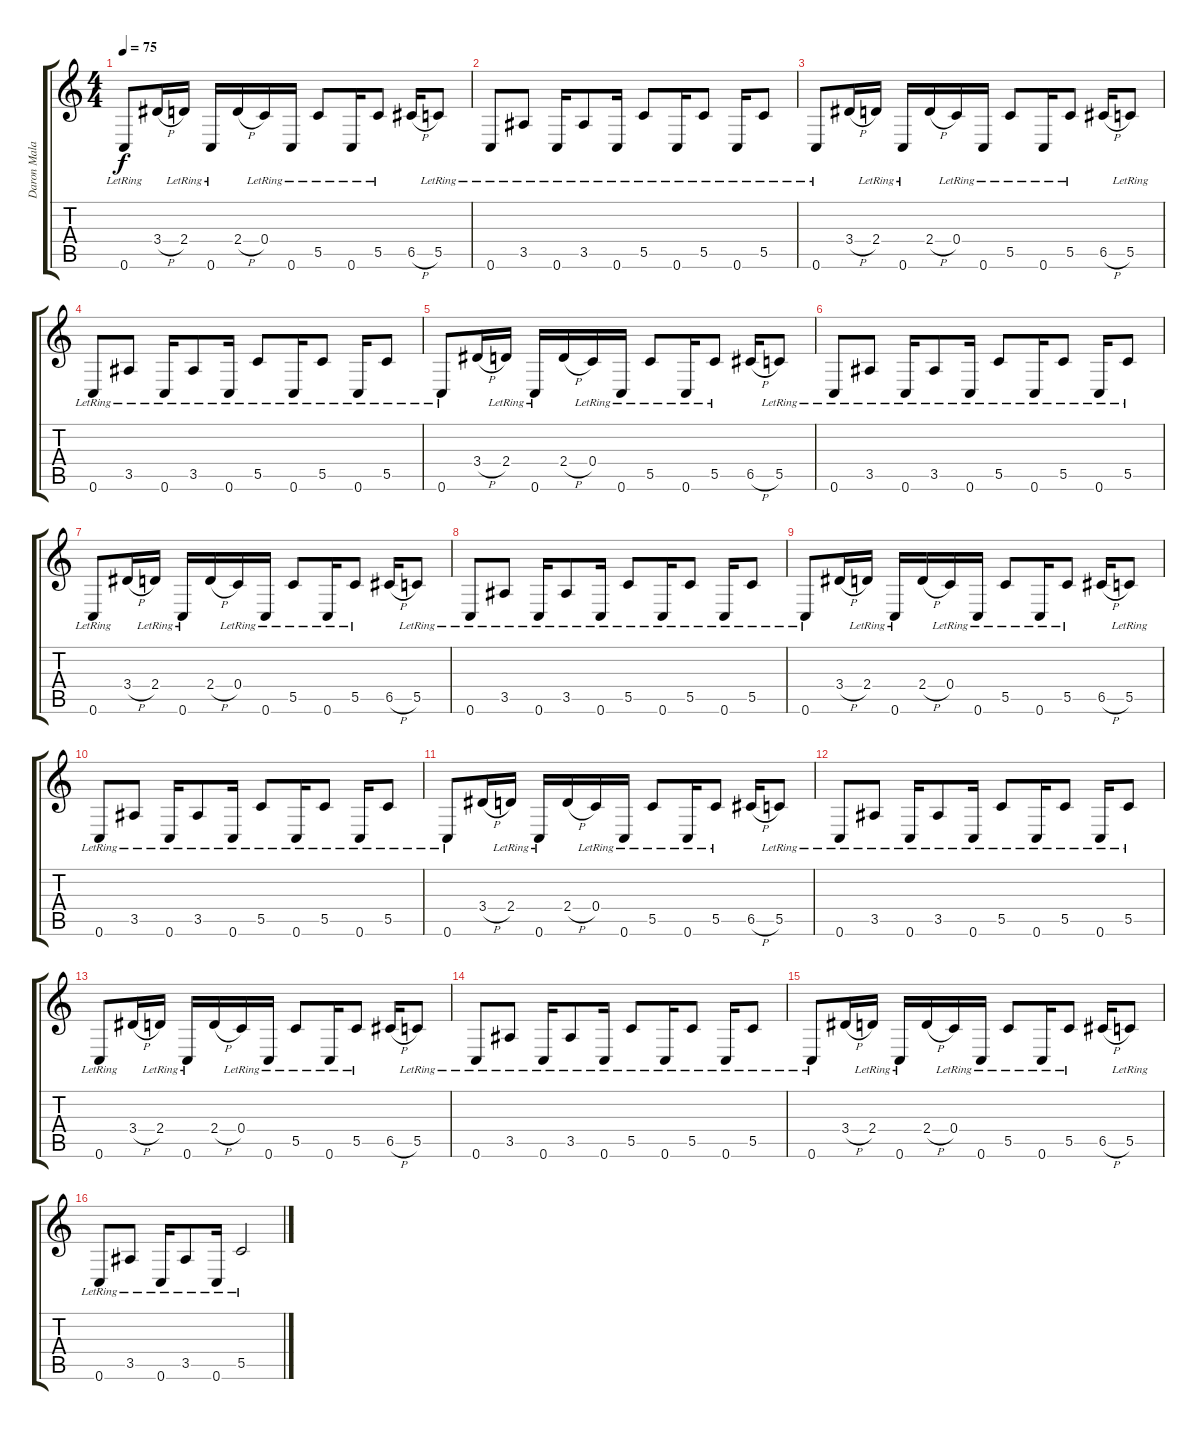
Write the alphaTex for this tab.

\track ("Daron Malakian" "Daron Mala") {instrument electricguitarclean}
\staff {score tabs}
\tuning (D4 A3 F3 C3 G2 C2) {hide}
\ts (4 4)
\tempo 75
\clef g2
\ks c
0.6{lr}.8{dy f instrument electricguitarclean} 3.4{h}.16 2.4{lr}.16 0.6{lr}.16 2.4{h}.16 0.4{lr}.16 0.6{lr}.16 5.5{lr}.8 0.6{lr}.16 5.5{lr}.8 6.5{h}.16 5.5{lr}.8 |
0.6{lr}.8 3.5{lr}.8 0.6{lr}.16 3.5{lr}.8 0.6{lr}.16 5.5{lr}.8 0.6{lr}.16 5.5{lr}.8 0.6{lr}.16 5.5{lr}.8 |
0.6{lr}.8 3.4{h}.16 2.4{lr}.16 0.6{lr}.16 2.4{h}.16 0.4{lr}.16 0.6{lr}.16 5.5{lr}.8 0.6{lr}.16 5.5{lr}.8 6.5{h}.16 5.5{lr}.8 |
0.6{lr}.8 3.5{lr}.8 0.6{lr}.16 3.5{lr}.8 0.6{lr}.16 5.5{lr}.8 0.6{lr}.16 5.5{lr}.8 0.6{lr}.16 5.5{lr}.8 |
0.6{lr}.8 3.4{h}.16 2.4{lr}.16 0.6{lr}.16 2.4{h}.16 0.4{lr}.16 0.6{lr}.16 5.5{lr}.8 0.6{lr}.16 5.5{lr}.8 6.5{h}.16 5.5{lr}.8 |
0.6{lr}.8 3.5{lr}.8 0.6{lr}.16 3.5{lr}.8 0.6{lr}.16 5.5{lr}.8 0.6{lr}.16 5.5{lr}.8 0.6{lr}.16 5.5{lr}.8 |
0.6{lr}.8 3.4{h}.16 2.4{lr}.16 0.6{lr}.16 2.4{h}.16 0.4{lr}.16 0.6{lr}.16 5.5{lr}.8 0.6{lr}.16 5.5{lr}.8 6.5{h}.16 5.5{lr}.8 |
0.6{lr}.8 3.5{lr}.8 0.6{lr}.16 3.5{lr}.8 0.6{lr}.16 5.5{lr}.8 0.6{lr}.16 5.5{lr}.8 0.6{lr}.16 5.5{lr}.8 |
0.6{lr}.8 3.4{h}.16 2.4{lr}.16 0.6{lr}.16 2.4{h}.16 0.4{lr}.16 0.6{lr}.16 5.5{lr}.8 0.6{lr}.16 5.5{lr}.8 6.5{h}.16 5.5{lr}.8 |
0.6{lr}.8 3.5{lr}.8 0.6{lr}.16 3.5{lr}.8 0.6{lr}.16 5.5{lr}.8 0.6{lr}.16 5.5{lr}.8 0.6{lr}.16 5.5{lr}.8 |
0.6{lr}.8 3.4{h}.16 2.4{lr}.16 0.6{lr}.16 2.4{h}.16 0.4{lr}.16 0.6{lr}.16 5.5{lr}.8 0.6{lr}.16 5.5{lr}.8 6.5{h}.16 5.5{lr}.8 |
0.6{lr}.8 3.5{lr}.8 0.6{lr}.16 3.5{lr}.8 0.6{lr}.16 5.5{lr}.8 0.6{lr}.16 5.5{lr}.8 0.6{lr}.16 5.5{lr}.8 |
0.6{lr}.8 3.4{h}.16 2.4{lr}.16 0.6{lr}.16 2.4{h}.16 0.4{lr}.16 0.6{lr}.16 5.5{lr}.8 0.6{lr}.16 5.5{lr}.8 6.5{h}.16 5.5{lr}.8 |
0.6{lr}.8 3.5{lr}.8 0.6{lr}.16 3.5{lr}.8 0.6{lr}.16 5.5{lr}.8 0.6{lr}.16 5.5{lr}.8 0.6{lr}.16 5.5{lr}.8 |
0.6{lr}.8 3.4{h}.16 2.4{lr}.16 0.6{lr}.16 2.4{h}.16 0.4{lr}.16 0.6{lr}.16 5.5{lr}.8 0.6{lr}.16 5.5{lr}.8 6.5{h}.16 5.5{lr}.8 |
0.6{lr}.8 3.5{lr}.8 0.6{lr}.16 3.5{lr}.8 0.6{lr}.16 5.5{lr}.2
